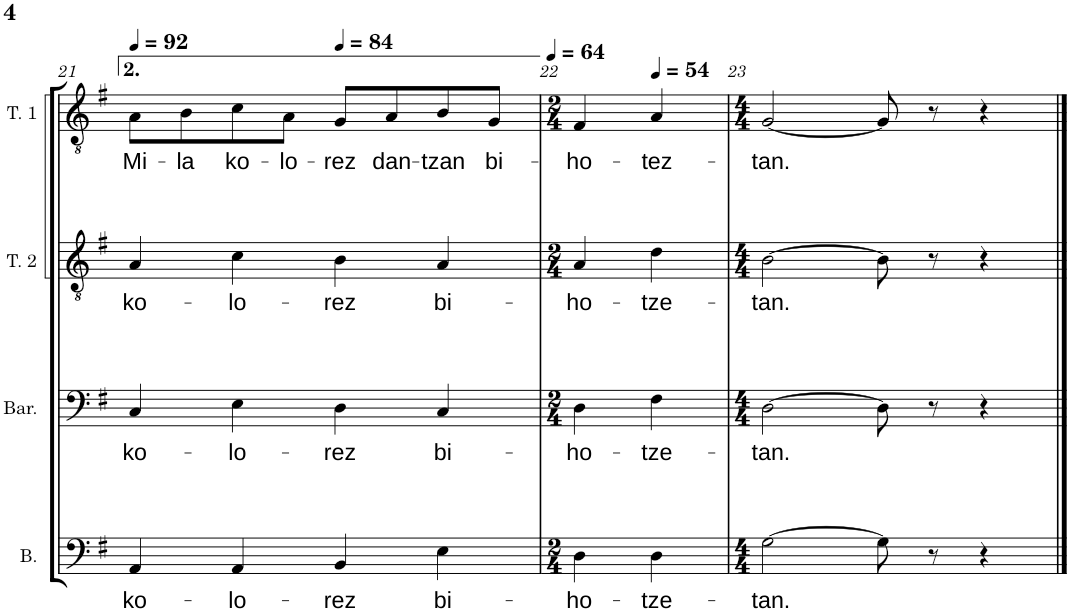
**kern	**text	**kern	**text	**kern	**text	**kern	**text
*part4	*part4	*part3	*part3	*part2	*part2	*part1	*part1
*staff4	*staff4	*staff3	*staff3	*staff2	*staff2	*staff1	*staff1
*I"Basse	*	*I"Baryton	*	*I"Ténor 2	*	*I"Ténor 1	*
*I'B.	*	*I'Bar.	*	*I'T. 2	*	*I'T. 1	*
!!LO:PB:g=z
*clefF4	*	*clefF4	*	*clefGv2	*	*clefGv2	*
*k[f#]	*	*k[f#]	*	*k[f#]	*	*k[f#]	*
*M4/4	*	*M4/4	*	*M4/4	*	*M4/4	*
*MM92	*	*MM92	*	*MM92	*	*MM92	*
=21	=21	=21	=21	=21	=21	=21	=21
!	!LO:LY:b	!	!LO:LY:b	!	!LO:LY:b	!	!LO:LY:b
4AA/	ko-	4C/	ko-	4A/	ko-	8A\L	Mi-
!	!	!	!	!	!	!	!LO:LY:b
.	.	.	.	.	.	8B\	-la
!	!LO:LY:b	!	!LO:LY:b	!	!LO:LY:b	!	!LO:LY:b
4AA/	-lo-	4E\	-lo-	4c\	-lo-	8c\	ko-
!	!	!	!	!	!	!	!LO:LY:b
.	.	.	.	.	.	8A\J	-lo-
*	*	*	*	*	*	*MM84	*
!	!LO:LY:b	!	!LO:LY:b	!	!LO:LY:b	!	!LO:LY:b
4BB/	-rez	4D\	-rez	4B\	-rez	8G/L	-rez
!	!	!	!	!	!	!	!LO:LY:b
.	.	.	.	.	.	8A/	dan-
!	!LO:LY:b	!	!LO:LY:b	!	!LO:LY:b	!	!LO:LY:b
4E\	bi-	4C/	bi-	4A/	bi-	8B/	-tzan
!	!	!	!	!	!	!	!LO:LY:b
.	.	.	.	.	.	8G/J	bi-
=22	=22	=22	=22	=22	=22	=22	=22
*M2/4	*	*M2/4	*	*M2/4	*	*M2/4	*
*	*	*	*	*	*	*MM64	*
!	!LO:LY:b	!	!LO:LY:b	!	!LO:LY:b	!	!LO:LY:b
4D\	-ho-	4D\	-ho-	4A/	-ho-	4F#/	-ho-
*	*	*	*	*	*	*MM54	*
!	!LO:LY:b	!	!LO:LY:b	!	!LO:LY:b	!	!LO:LY:b
4D\	-tze-	4F#\	-tze-	4d\	-tze-	4A/	-tez-
=23	=23	=23	=23	=23	=23	=23	=23
*M4/4	*	*M4/4	*	*M4/4	*	*M4/4	*
!	!LO:LY:b	!	!LO:LY:b	!	!LO:LY:b	!	!LO:LY:b
[2G\	-tan.	[2D\	-tan.	[2B\	-tan.	[2G/	-tan.
8G\]	.	8D\]	.	8B\]	.	8G/]	.
8r	.	8r	.	8r	.	8r	.
4r	.	4r	.	4r	.	4r	.
==	==	==	==	==	==	==	==
*-	*-	*-	*-	*-	*-	*-	*-
